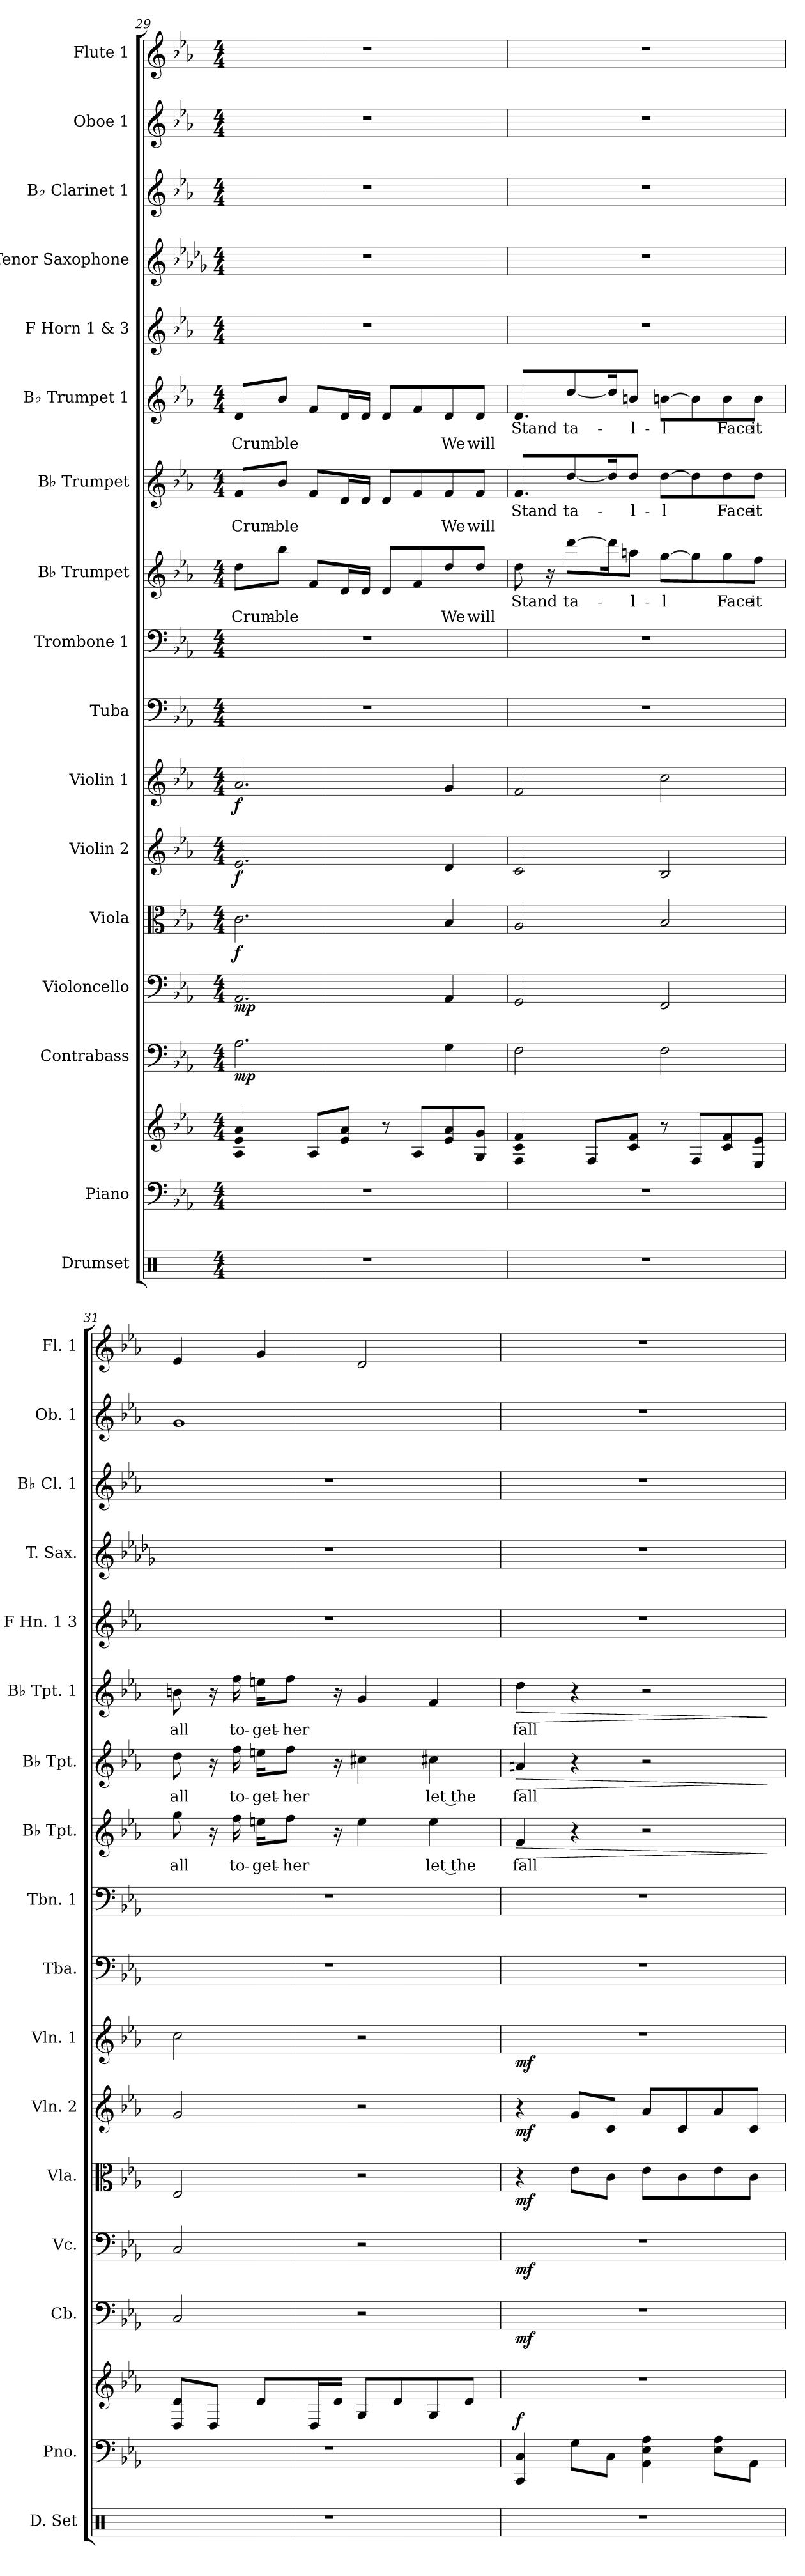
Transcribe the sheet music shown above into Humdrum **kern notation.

**kern	**kern	**kern	**dynam	**kern	**dynam	**kern	**dynam	**kern	**dynam	**kern	**dynam	**kern	**dynam	**kern	**kern	**kern	**text	**text	**dynam	**kern	**text	**text	**dynam	**kern	**text	**text	**dynam	**kern	**kern	**kern	**kern	**kern
*part17	*part16	*part16	*part16	*part15	*part15	*part14	*part14	*part13	*part13	*part12	*part12	*part11	*part11	*part10	*part9	*part8	*part8	*part8	*part8	*part7	*part7	*part7	*part7	*part6	*part6	*part6	*part6	*part5	*part4	*part3	*part2	*part1
*staff18	*staff17	*staff16	*staff16/17	*staff15	*staff15	*staff14	*staff14	*staff13	*staff13	*staff12	*staff12	*staff11	*staff11	*staff10	*staff9	*staff8	*staff8	*staff8	*staff8	*staff7	*staff7	*staff7	*staff7	*staff6	*staff6	*staff6	*staff6	*staff5	*staff4	*staff3	*staff2	*staff1
*I"Drumset	*I"Piano	*	*	*I"Contrabass	*	*I"Violoncello	*	*I"Viola	*	*I"Violin 2	*	*I"Violin 1	*	*I"Tuba	*I"Trombone 1	*I"B♭ Trumpet	*	*	*	*I"B♭ Trumpet	*	*	*	*I"B♭ Trumpet 1	*	*	*	*I"F Horn 1 &amp; 3	*I"Tenor Saxophone	*I"B♭ Clarinet 1	*I"Oboe 1	*I"Flute 1
*I'D. Set	*I'Pno.	*	*	*I'Cb.	*	*I'Vc.	*	*I'Vla.	*	*I'Vln. 2	*	*I'Vln. 1	*	*I'Tba.	*I'Tbn. 1	*I'B♭ Tpt.	*	*	*	*I'B♭ Tpt.	*	*	*	*I'B♭ Tpt. 1	*	*	*	*I'F Hn. 1 3	*I'T. Sax.	*I'B♭ Cl. 1	*I'Ob. 1	*I'Fl. 1
*clefX	*clefF4	*clefG2	*	*clefF4	*	*clefF4	*	*clefC3	*	*clefG2	*	*clefG2	*	*clefF4	*clefF4	*clefG2	*	*	*	*clefG2	*	*	*	*clefG2	*	*	*	*clefG2	*clefG2	*clefG2	*clefG2	*clefG2
*	*	*	*	*ITrd7c12	*	*	*	*	*	*	*	*	*	*	*	*ITrd1c2	*	*	*	*ITrd1c2	*	*	*	*ITrd1c2	*	*	*	*ITrd4c7	*ITrd8c14	*ITrd1c2	*	*
*k[]	*k[b-e-a-]	*k[b-e-a-]	*	*k[b-e-a-]	*	*k[b-e-a-]	*	*k[b-e-a-]	*	*k[b-e-a-]	*	*k[b-e-a-]	*	*k[b-e-a-]	*k[b-e-a-]	*k[b-e-a-d-g-]	*	*	*	*k[b-e-a-d-g-]	*	*	*	*k[b-e-a-d-g-]	*	*	*	*k[b-e-a-d-]	*k[b-e-a-d-g-]	*k[b-e-a-d-g-]	*k[b-e-a-]	*k[b-e-a-]
*M4/4	*M4/4	*M4/4	*	*M4/4	*	*M4/4	*	*M4/4	*	*M4/4	*	*M4/4	*	*M4/4	*M4/4	*M4/4	*	*	*	*M4/4	*	*	*	*M4/4	*	*	*	*M4/4	*M4/4	*M4/4	*M4/4	*M4/4
=29	=29	=29	=29	=29	=29	=29	=29	=29	=29	=29	=29	=29	=29	=29	=29	=29	=29	=29	=29	=29	=29	=29	=29	=29	=29	=29	=29	=29	=29	=29	=29	=29
!	!	!	!	!	!LO:DY:b	!	!LO:DY:b	!	!LO:DY:b	!	!LO:DY:b	!	!LO:DY:b	!	!	!	!	!LO:LY:b	!	!	!	!LO:LY:b	!	!	!	!LO:LY:b	!	!	!	!	!	!
1r	1r	4A-/ 4e-/ 4a-/	.	2.AA-\	mp	2.AA-/	mp	2.c\	f	2.e-/	f	2.a-/	f	1r	1r	8cc\L	.	Crum-	.	8e-/L	.	Crum-	.	8c/L	.	Crum-	.	1r	1r	1r	1r	1r
!	!	!	!	!	!	!	!	!	!	!	!	!	!	!	!	!	!	!LO:LY:b	!	!	!	!LO:LY:b	!	!	!	!LO:LY:b	!	!	!	!	!	!
.	.	.	.	.	.	.	.	.	.	.	.	.	.	.	.	8aa-\J	.	-ble	.	8a-/J	.	-ble	.	8a-/J	.	-ble	.	.	.	.	.	.
.	.	8A-/L	.	.	.	.	.	.	.	.	.	.	.	.	.	8e-/L	.	.	.	8e-/L	.	.	.	8e-/L	.	.	.	.	.	.	.	.
.	.	8e-/ 8a-/J	.	.	.	.	.	.	.	.	.	.	.	.	.	16c/L	.	.	.	16c/L	.	.	.	16c/L	.	.	.	.	.	.	.	.
.	.	.	.	.	.	.	.	.	.	.	.	.	.	.	.	16c/JJ	.	.	.	16c/JJ	.	.	.	16c/JJ	.	.	.	.	.	.	.	.
.	.	8r	.	.	.	.	.	.	.	.	.	.	.	.	.	8c/L	.	.	.	8c/L	.	.	.	8c/L	.	.	.	.	.	.	.	.
.	.	8A-/L	.	.	.	.	.	.	.	.	.	.	.	.	.	8e-/	.	.	.	8e-/	.	.	.	8e-/	.	.	.	.	.	.	.	.
!	!	!	!	!	!	!	!	!	!	!	!	!	!	!	!	!	!	!LO:LY:b	!	!	!	!LO:LY:b	!	!	!	!LO:LY:b	!	!	!	!	!	!
.	.	8e-/ 8a-/	.	4GG\	.	4AA-/	.	4B-/	.	4d/	.	4g/	.	.	.	8cc/	.	We	.	8e-/	.	We	.	8c/	.	We	.	.	.	.	.	.
!	!	!	!	!	!	!	!	!	!	!	!	!	!	!	!	!	!	!LO:LY:b	!	!	!	!LO:LY:b	!	!	!	!LO:LY:b	!	!	!	!	!	!
.	.	8G/ 8g/J	.	.	.	.	.	.	.	.	.	.	.	.	.	8cc/J	.	will	.	8e-/J	.	will	.	8c/J	.	will	.	.	.	.	.	.
=30	=30	=30	=30	=30	=30	=30	=30	=30	=30	=30	=30	=30	=30	=30	=30	=30	=30	=30	=30	=30	=30	=30	=30	=30	=30	=30	=30	=30	=30	=30	=30	=30
!	!	!	!	!	!	!	!	!	!	!	!	!	!	!	!	!	!LO:LY:b	!	!	!	!LO:LY:b	!	!	!	!LO:LY:b	!	!	!	!	!	!	!
1r	1r	4F/ 4c/ 4f/	.	2FF\	.	2GG/	.	2A-/	.	2c/	.	2f/	.	1r	1r	8cc\	Stand	.	.	8.e-/L	Stand	.	.	8.c/L	Stand	.	.	1r	1r	1r	1r	1r
.	.	.	.	.	.	.	.	.	.	.	.	.	.	.	.	16r	.	.	.	.	.	.	.	.	.	.	.	.	.	.	.	.
!	!	!	!	!	!	!	!	!	!	!	!	!	!	!	!	!	!LO:LY:b	!	!	!	!LO:LY:b	!	!	!	!LO:LY:b	!	!	!	!	!	!	!
.	.	.	.	.	.	.	.	.	.	.	.	.	.	.	.	[8ccc\L	ta-	.	.	[8cc/	ta-	.	.	[8cc/	ta-	.	.	.	.	.	.	.
.	.	8F/L	.	.	.	.	.	.	.	.	.	.	.	.	.	.	.	.	.	.	.	.	.	.	.	.	.	.	.	.	.	.
.	.	.	.	.	.	.	.	.	.	.	.	.	.	.	.	16ccc\K]	.	.	.	16cc/K]	.	.	.	16cc/K]	.	.	.	.	.	.	.	.
!	!	!	!	!	!	!	!	!	!	!	!	!	!	!	!	!	!LO:LY:b	!	!	!	!LO:LY:b	!	!	!	!LO:LY:b	!	!	!	!	!	!	!
.	.	8c/ 8f/J	.	.	.	.	.	.	.	.	.	.	.	.	.	8ggn\J	l-	.	.	8cc/J	l-	.	.	8an/J	l-	.	.	.	.	.	.	.
!	!	!	!	!	!	!	!	!	!	!	!	!	!	!	!	!	!LO:LY:b	!	!	!	!LO:LY:b	!	!	!	!LO:LY:b	!	!	!	!	!	!	!
.	.	8r	.	2FF\	.	2FF/	.	2B-/	.	2B-/	.	2cc\	.	.	.	[8ff\L	-l	.	.	[8cc\L	-l	.	.	[8an\L	-l	.	.	.	.	.	.	.
.	.	8F/L	.	.	.	.	.	.	.	.	.	.	.	.	.	8ff\]	.	.	.	8cc\]	.	.	.	8a\]	.	.	.	.	.	.	.	.
!	!	!	!	!	!	!	!	!	!	!	!	!	!	!	!	!	!LO:LY:b	!	!	!	!LO:LY:b	!	!	!	!LO:LY:b	!	!	!	!	!	!	!
.	.	8c/ 8f/	.	.	.	.	.	.	.	.	.	.	.	.	.	8ff\	Face	.	.	8cc\	Face	.	.	8a\	Face	.	.	.	.	.	.	.
!	!	!	!	!	!	!	!	!	!	!	!	!	!	!	!	!	!LO:LY:b	!	!	!	!LO:LY:b	!	!	!	!LO:LY:b	!	!	!	!	!	!	!
.	.	8E-/ 8e-/J	.	.	.	.	.	.	.	.	.	.	.	.	.	8ee-\J	it	.	.	8cc\J	it	.	.	8a\J	it	.	.	.	.	.	.	.
=31	=31	=31	=31	=31	=31	=31	=31	=31	=31	=31	=31	=31	=31	=31	=31	=31	=31	=31	=31	=31	=31	=31	=31	=31	=31	=31	=31	=31	=31	=31	=31	=31
!	!	!	!	!	!	!	!	!	!	!	!	!	!	!	!	!	!LO:LY:b	!	!	!	!LO:LY:b	!	!	!	!LO:LY:b	!	!	!	!	!	!	!
1r	1r	8D/ 8d/L	.	2CC/	.	2C/	.	2E-/	.	2g/	.	2cc\	.	1r	1r	8ff\	all	.	.	8cc\	all	.	.	8an\	all	.	.	1r	1r	1r	1g	4e-/
.	.	8D/J	.	.	.	.	.	.	.	.	.	.	.	.	.	16r	.	.	.	16r	.	.	.	16r	.	.	.	.	.	.	.	.
!	!	!	!	!	!	!	!	!	!	!	!	!	!	!	!	!	!LO:LY:b	!	!	!	!LO:LY:b	!	!	!	!LO:LY:b	!	!	!	!	!	!	!
.	.	.	.	.	.	.	.	.	.	.	.	.	.	.	.	16ee-\	to-	.	.	16ee-\	to-	.	.	16ee-\	to-	.	.	.	.	.	.	.
!	!	!	!	!	!	!	!	!	!	!	!	!	!	!	!	!	!LO:LY:b	!	!	!	!LO:LY:b	!	!	!	!LO:LY:b	!	!	!	!	!	!	!
.	.	8d/L	.	.	.	.	.	.	.	.	.	.	.	.	.	16ddn\KL	-get-	.	.	16ddn\KL	-get-	.	.	16ddn\KL	-get-	.	.	.	.	.	.	4g/
!	!	!	!	!	!	!	!	!	!	!	!	!	!	!	!	!	!LO:LY:b	!	!	!	!LO:LY:b	!	!	!	!LO:LY:b	!	!	!	!	!	!	!
.	.	.	.	.	.	.	.	.	.	.	.	.	.	.	.	8ee-\J	-her	.	.	8ee-\J	-her	.	.	8ee-\J	-her	.	.	.	.	.	.	.
.	.	16D/L	.	.	.	.	.	.	.	.	.	.	.	.	.	.	.	.	.	.	.	.	.	.	.	.	.	.	.	.	.	.
.	.	16d/JJ	.	.	.	.	.	.	.	.	.	.	.	.	.	16r	.	.	.	16r	.	.	.	16r	.	.	.	.	.	.	.	.
.	.	8G/L	.	2r	.	2r	.	2r	.	2r	.	2r	.	.	.	4dd\	.	.	.	4bn\	.	.	.	4f/	.	.	.	.	.	.	.	2d/
.	.	8d/	.	.	.	.	.	.	.	.	.	.	.	.	.	.	.	.	.	.	.	.	.	.	.	.	.	.	.	.	.	.
!	!	!	!	!	!	!	!	!	!	!	!	!	!	!	!	!	!LO:LY:b	!	!	!	!LO:LY:b	!	!	!	!	!	!	!	!	!	!	!
.	.	8G/	.	.	.	.	.	.	.	.	.	.	.	.	.	4dd\	let the	.	.	4bn\	let the	.	.	4e-/	.	.	.	.	.	.	.	.
.	.	8d/J	.	.	.	.	.	.	.	.	.	.	.	.	.	.	.	.	.	.	.	.	.	.	.	.	.	.	.	.	.	.
=32	=32	=32	=32	=32	=32	=32	=32	=32	=32	=32	=32	=32	=32	=32	=32	=32	=32	=32	=32	=32	=32	=32	=32	=32	=32	=32	=32	=32	=32	=32	=32	=32
!	!	!	!LO:DY:a=2	!	!LO:DY:b	!	!LO:DY:b	!	!LO:DY:b	!	!LO:DY:b	!	!LO:DY:b	!	!	!	!LO:LY:b	!	!LO:HP:b	!	!LO:LY:b	!	!LO:HP:b	!	!LO:LY:b	!	!LO:HP:b	!	!	!	!	!
1r	4CC/ 4C/	1r	f	1r	mf	1r	mf	4r	mf	4r	mf	1r	mf	1r	1r	4e-/	-fall	.	>	4gn/	-fall	.	>	4cc\	-fall	.	>	1r	1r	1r	1r	1r
.	8G\L	.	.	.	.	.	.	8e-\L	.	8g/L	.	.	.	.	.	4r	.	.	.	4r	.	.	.	4r	.	.	.	.	.	.	.	.
.	8C\J	.	.	.	.	.	.	8c\J	.	8c/J	.	.	.	.	.	.	.	.	.	.	.	.	.	.	.	.	.	.	.	.	.	.
.	4AA-\ 4E-\ 4A-\	.	.	.	.	.	.	8e-\L	.	8a-/L	.	.	.	.	.	2r	.	.	.	2r	.	.	.	2r	.	.	.	.	.	.	.	.
.	.	.	.	.	.	.	.	8c\	.	8c/	.	.	.	.	.	.	.	.	.	.	.	.	.	.	.	.	.	.	.	.	.	.
.	8E-\ 8A-\L	.	.	.	.	.	.	8e-\	.	8a-/	.	.	.	.	.	.	.	.	.	.	.	.	.	.	.	.	.	.	.	.	.	.
.	8AA-\J	.	.	.	.	.	.	8c\J	.	8c/J	.	.	.	.	.	.	.	.	.	.	.	.	.	.	.	.	.	.	.	.	.	.
.	.	.	.	.	.	.	.	.	.	.	.	.	.	.	.	.	.	.	]	.	.	.	]	.	.	.	]	.	.	.	.	.
=	=	=	=	=	=	=	=	=	=	=	=	=	=	=	=	=	=	=	=	=	=	=	=	=	=	=	=	=	=	=	=	=
*-	*-	*-	*-	*-	*-	*-	*-	*-	*-	*-	*-	*-	*-	*-	*-	*-	*-	*-	*-	*-	*-	*-	*-	*-	*-	*-	*-	*-	*-	*-	*-	*-
